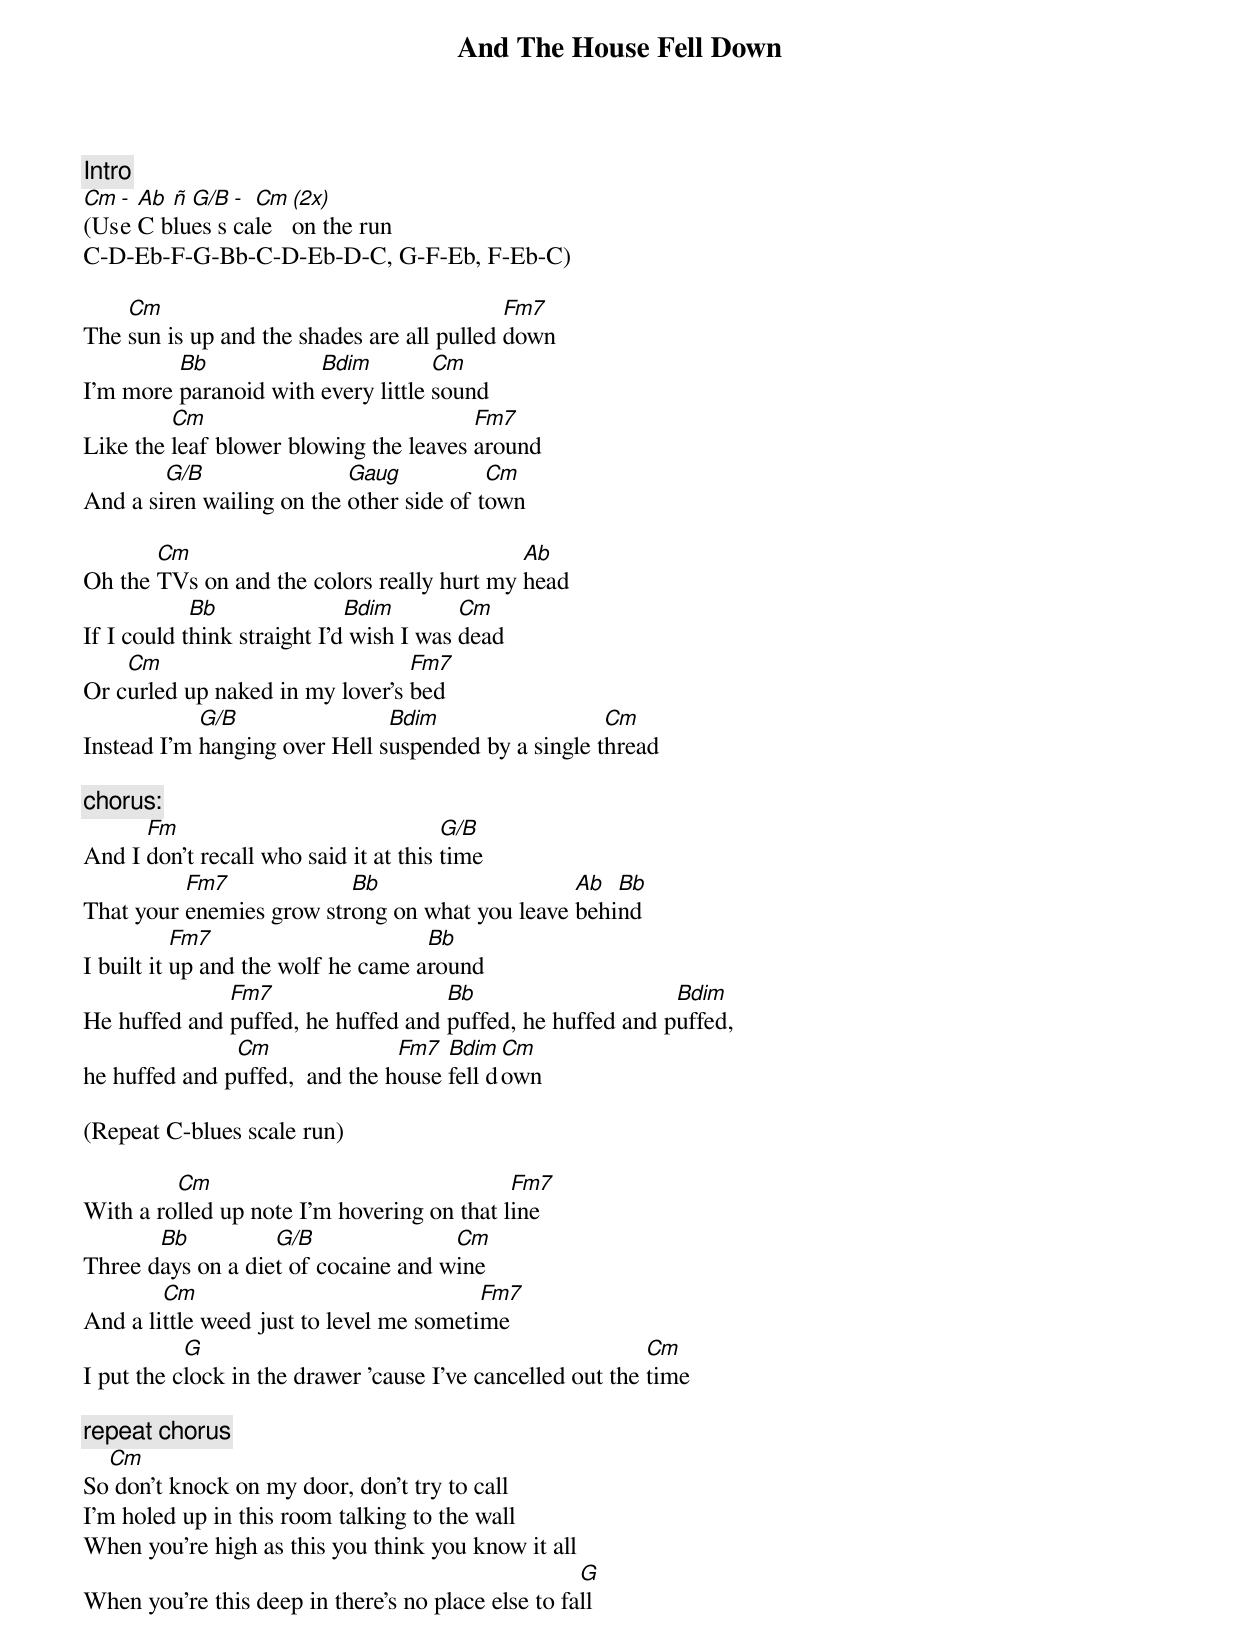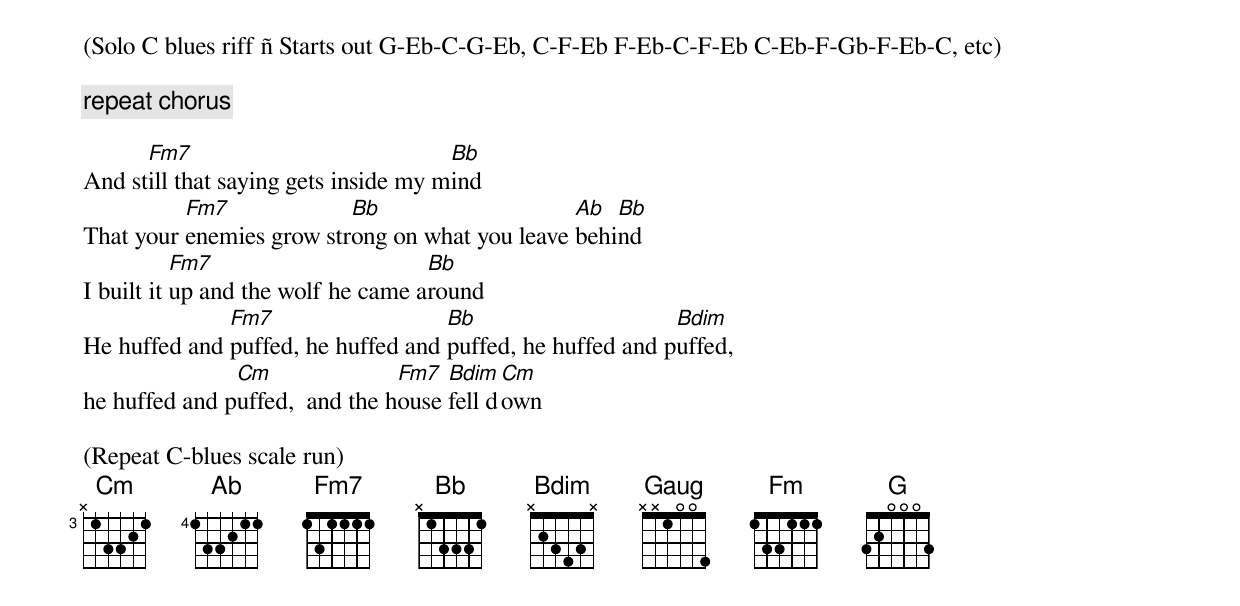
And The House Fell Down

Intro
Cm - Ab ñ G/B - Cm (2x)
(Use C blues scale on the run
C-D-Eb-F-G-Bb-C-D-Eb-D-C, G-F-Eb, F-Eb-C)

    Cm                                      Fm7
The sun is up and the shades are all pulled down
         Bb            Bdim         Cm
I'm more paranoid with every little sound
         Cm                             Fm7
Like the leaf blower blowing the leaves around
        G/B                Gaug           Cm
And a siren wailing on the other side of town

       Cm                                   Ab
Oh the TVs on and the colors really hurt my head
            Bb               Bdim        Cm
If I could think straight I'd wish I was dead
    Cm                           Fm7
Or curled up naked in my lover's bed
            G/B                Bdim                  Cm
Instead I'm hanging over Hell suspended by a single thread

[chorus:]
      Fm                               G/B
And I don't recall who said it at this time
          Fm7             Bb                    Ab  Bb
That your enemies grow strong on what you leave behind
           Fm7                      Bb
I built it up and the wolf he came around
              Fm7                   Bb                     Bdim
He huffed and puffed, he huffed and puffed, he huffed and puffed,
               Cm               Fm7  Bdim  Cm
he huffed and puffed,  and the house fell down

(Repeat C-blues scale run)

         Cm                                 Fm7
With a rolled up note I'm hovering on that line
       Bb          G/B               Cm
Three days on a diet of cocaine and wine
        Cm                               Fm7
And a little weed just to level me sometime
           G                                                Cm
I put the clock in the drawer 'cause I've cancelled out the time

[repeat chorus]
  Cm
So don't knock on my door, don't try to call
I'm holed up in this room talking to the wall
When you're high as this you think you know it all
                                                    G
When you're this deep in there's no place else to fall

(Solo C blues riff ñ Starts out G-Eb-C-G-Eb, C-F-Eb F-Eb-C-F-Eb C-Eb-F-Gb-F-Eb-C, etc)

[repeat chorus]

      Fm7                             Bb
And still that saying gets inside my mind
          Fm7             Bb                    Ab  Bb
That your enemies grow strong on what you leave behind
           Fm7                      Bb
I built it up and the wolf he came around
              Fm7                   Bb                     Bdim
He huffed and puffed, he huffed and puffed, he huffed and puffed,
               Cm               Fm7  Bdim  Cm
he huffed and puffed,  and the house fell down

(Repeat C-blues scale run)
